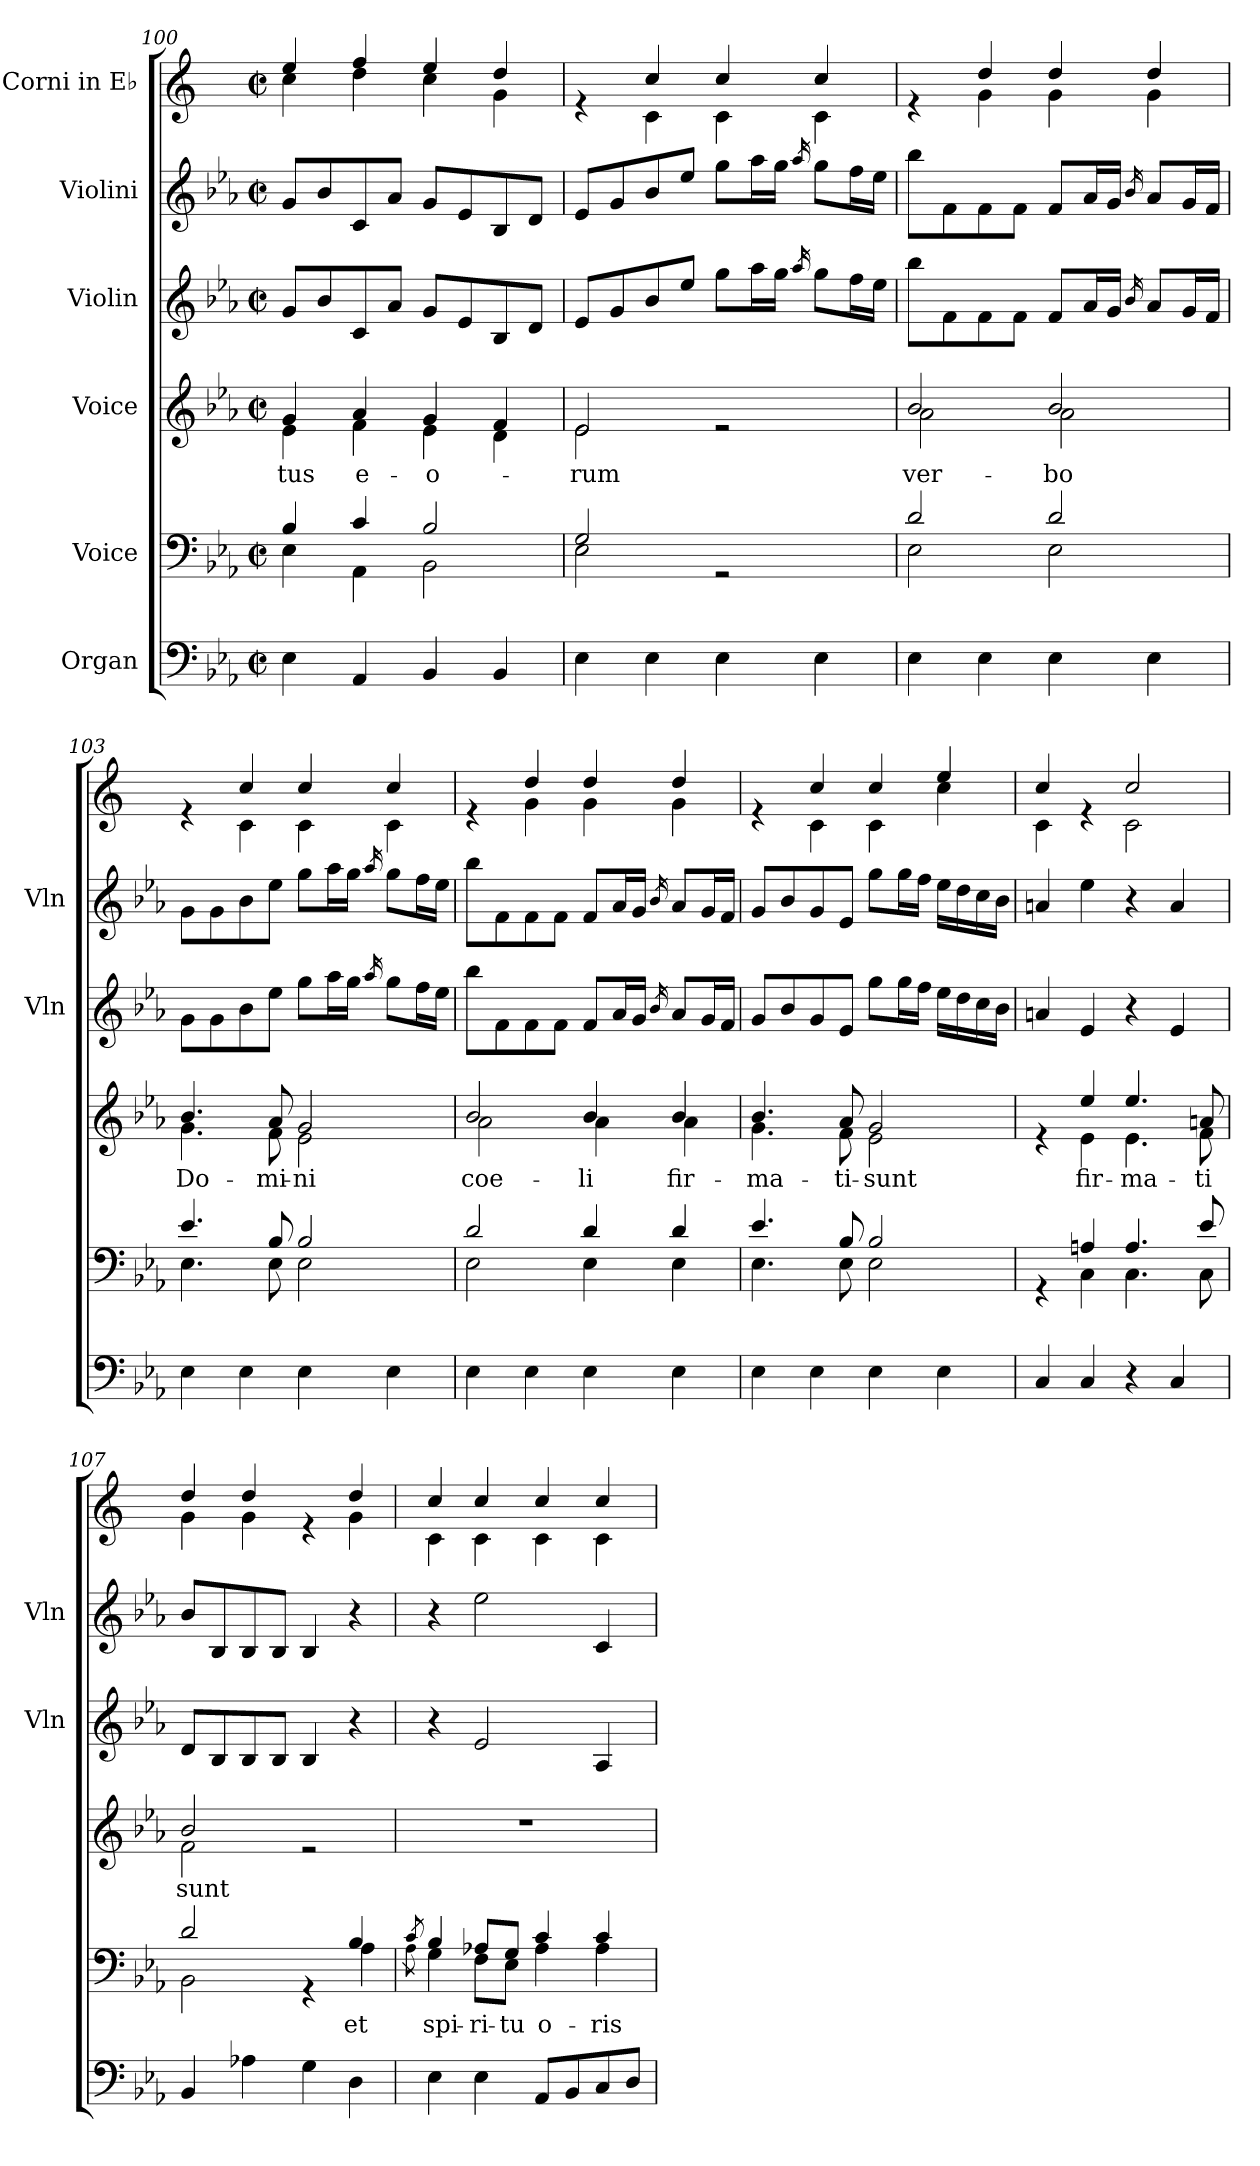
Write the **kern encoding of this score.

**kern	**kern	**text	**kern	**text	**kern	**kern	**kern
*part6	*part5	*part5	*part4	*part4	*part3	*part2	*part1
*staff6	*staff5	*staff5	*staff4	*staff4	*staff3	*staff2	*staff1
*I"Organ	*I"Voice	*	*I"Voice	*	*I"Violin	*I"Violini	*I"Corni in E♭
*	*	*	*	*	*I'Vln	*I'Vln	*
*clefF4	*clefF4	*	*clefG2	*	*clefG2	*clefG2	*clefG2
*	*	*	*	*	*	*	*ITrd5c9
*k[b-e-a-]	*k[b-e-a-]	*	*k[b-e-a-]	*	*k[b-e-a-]	*k[b-e-a-]	*k[b-e-a-]
*M2/2	*M2/2	*	*M2/2	*	*M2/2	*M2/2	*M2/2
*met(c|)	*met(c|)	*	*met(c|)	*	*met(c|)	*met(c|)	*met(c|)
=100	=100	=100	=100	=100	=100	=100	=100
*	*^	*	*	*	*	*	*
!	!	!	!	!	!LO:LY:b	!	!	!
*	*	*	*	*^	*	*	*	*^
4E-\	4B-/	4E-\	.	4g/	4e-\	-tus	8g/L	8g/L	4g/	4e-\
.	.	.	.	.	.	.	8b-/	8b-/	.	.
!	!	!	!	!	!	!LO:LY:b	!	!	!	!
4AA-/	4c/	4AA-\	.	4a-/	4f\	e-	8c/	8c/	4a-/	4f\
.	.	.	.	.	.	.	8a-/J	8a-/J	.	.
!	!	!	!	!	!	!LO:LY:b	!	!	!	!
4BB-/	2B-/	2BB-\	.	4g/	4e-\	-o-	8g/L	8g/L	4g/	4e-\
.	.	.	.	.	.	.	8e-/	8e-/	.	.
4BB-/	.	.	.	4f/	4d\	.	8B-/	8B-/	4f/	4B-\
.	.	.	.	.	.	.	8d/J	8d/J	.	.
=101	=101	=101	=101	=101	=101	=101	=101	=101	=101	=101
!	!	!	!	!	!	!LO:LY:b	!	!	!	!
4E-\	2G/	2E-\	.	2e-/	2e-\	-rum	8e-/L	8e-/L	4re	4ryy
.	.	.	.	.	.	.	8g/	8g/	.	.
4E-\	.	.	.	.	.	.	8b-/	8b-/	4e-/	4E-\
.	.	.	.	.	.	.	8ee-/J	8ee-/J	.	.
4E-\	2rGG	2ryy	.	2re	2ryy	.	8gg\L	8gg\L	4e-/	4E-\
.	.	.	.	.	.	.	16aa-\L	16aa-\L	.	.
.	.	.	.	.	.	.	16gg\JJ	16gg\JJ	.	.
.	.	.	.	.	.	.	16qaa-/	16qaa-/	.	.
4E-\	.	.	.	.	.	.	8gg\L	8gg\L	4e-/	4E-\
.	.	.	.	.	.	.	16ff\L	16ff\L	.	.
.	.	.	.	.	.	.	16ee-\JJ	16ee-\JJ	.	.
=102	=102	=102	=102	=102	=102	=102	=102	=102	=102	=102
!	!	!	!	!	!	!LO:LY:b	!	!	!	!
4E-\	2d/	2E-\	.	2b-/	2a-\	ver-	8bb-\L	8bb-\L	4re	4ryy
.	.	.	.	.	.	.	8f\	8f\	.	.
4E-\	.	.	.	.	.	.	8f\	8f\	4f/	4B-\
.	.	.	.	.	.	.	8f\J	8f\J	.	.
!	!	!	!	!	!	!LO:LY:b	!	!	!	!
4E-\	2d/	2E-\	.	2b-/	2a-\	-bo	8f/L	8f/L	4f/	4B-\
.	.	.	.	.	.	.	16a-/L	16a-/L	.	.
.	.	.	.	.	.	.	16g/JJ	16g/JJ	.	.
.	.	.	.	.	.	.	16qb-/	16qb-/	.	.
4E-\	.	.	.	.	.	.	8a-/L	8a-/L	4f/	4B-\
.	.	.	.	.	.	.	16g/L	16g/L	.	.
.	.	.	.	.	.	.	16f/JJ	16f/JJ	.	.
!!LO:LB:g=z	!!
=103	=103	=103	=103	=103	=103	=103	=103	=103	=103	=103
!	!	!	!	!	!	!LO:LY:b	!	!	!	!
4E-\	4.e-/	4.E-\	.	4.b-/	4.g\	Do-	8g\L	8g\L	4re	4ryy
.	.	.	.	.	.	.	8g\	8g\	.	.
4E-\	.	.	.	.	.	.	8b-\	8b-\	4e-/	4E-\
!	!	!	!	!	!	!LO:LY:b	!	!	!	!
.	8B-/	8E-\	.	8a-/	8f\	-mi-	8ee-\J	8ee-\J	.	.
!	!	!	!	!	!	!LO:LY:b	!	!	!	!
4E-\	2B-/	2E-\	.	2g/	2e-\	-ni	8gg\L	8gg\L	4e-/	4E-\
.	.	.	.	.	.	.	16aa-\L	16aa-\L	.	.
.	.	.	.	.	.	.	16gg\JJ	16gg\JJ	.	.
.	.	.	.	.	.	.	16qaa-/	16qaa-/	.	.
4E-\	.	.	.	.	.	.	8gg\L	8gg\L	4e-/	4E-\
.	.	.	.	.	.	.	16ff\L	16ff\L	.	.
.	.	.	.	.	.	.	16ee-\JJ	16ee-\JJ	.	.
=104	=104	=104	=104	=104	=104	=104	=104	=104	=104	=104
!	!	!	!	!	!	!LO:LY:b	!	!	!	!
4E-\	2d/	2E-\	.	2b-/	2a-\	coe-	8bb-\L	8bb-\L	4re	4ryy
.	.	.	.	.	.	.	8f\	8f\	.	.
4E-\	.	.	.	.	.	.	8f\	8f\	4f/	4B-\
.	.	.	.	.	.	.	8f\J	8f\J	.	.
!	!	!	!	!	!	!LO:LY:b	!	!	!	!
4E-\	4d/	4E-\	.	4b-/	4a-\	-li	8f/L	8f/L	4f/	4B-\
.	.	.	.	.	.	.	16a-/L	16a-/L	.	.
.	.	.	.	.	.	.	16g/JJ	16g/JJ	.	.
.	.	.	.	.	.	.	16qb-/	16qb-/	.	.
!	!	!	!	!	!	!LO:LY:b	!	!	!	!
4E-\	4d/	4E-\	.	4b-/	4a-\	fir-	8a-/L	8a-/L	4f/	4B-\
.	.	.	.	.	.	.	16g/L	16g/L	.	.
.	.	.	.	.	.	.	16f/JJ	16f/JJ	.	.
=105	=105	=105	=105	=105	=105	=105	=105	=105	=105	=105
!	!	!	!	!	!	!LO:LY:b	!	!	!	!
4E-\	4.e-/	4.E-\	.	4.b-/	4.g\	-ma-	8g/L	8g/L	4re	4ryy
.	.	.	.	.	.	.	8b-/	8b-/	.	.
4E-\	.	.	.	.	.	.	8g/	8g/	4e-/	4E-\
!	!	!	!	!	!	!LO:LY:b	!	!	!	!
.	8B-/	8E-\	.	8a-/	8f\	-ti-	8e-/J	8e-/J	.	.
!	!	!	!	!	!	!LO:LY:b	!	!	!	!
4E-\	2B-/	2E-\	.	2g/	2e-\	-sunt	8gg\L	8gg\L	4e-/	4E-\
.	.	.	.	.	.	.	16gg\L	16gg\L	.	.
.	.	.	.	.	.	.	16ff\JJ	16ff\JJ	.	.
4E-\	.	.	.	.	.	.	16ee-\LL	16ee-\LL	4g/	4e-\
.	.	.	.	.	.	.	16dd\	16dd\	.	.
.	.	.	.	.	.	.	16cc\	16cc\	.	.
.	.	.	.	.	.	.	16b-\JJ	16b-\JJ	.	.
=106	=106	=106	=106	=106	=106	=106	=106	=106	=106	=106
4C/	4rGG	4ryy	.	4re	4ryy	.	4an/	4an/	4e-/	4E-\
!	!	!	!	!	!	!LO:LY:b	!	!	!	!
4C/	4An/	4C\	.	4ee-/	4e-\	fir-	4e-/	4ee-\	4re	4ryy
!	!	!	!	!	!	!LO:LY:b	!	!	!	!
4r	4.A/	4.C\	.	4.ee-/	4.e-\	-ma-	4r	4r	2e-/	2E-\
4C/	.	.	.	.	.	.	4e-/	4a/	.	.
!	!	!	!	!	!	!LO:LY:b	!	!	!	!
.	8e-/	8C\	.	8an/	8f\	-ti	.	.	.	.
=107	=107	=107	=107	=107	=107	=107	=107	=107	=107	=107
!	!	!	!	!	!	!LO:LY:b	!	!	!	!
4BB-/	2d/	2BB-\	.	2b-/	2f\	sunt	8d/L	8b-/L	4f/	4B-\
.	.	.	.	.	.	.	8B-/	8B-/	.	.
4A-X\	.	.	.	.	.	.	8B-/	8B-/	4f/	4B-\
.	.	.	.	.	.	.	8B-/J	8B-/J	.	.
4G\	4rGG	4ryy	.	2re	2ryy	.	4B-/	4B-/	4re	4ryy
!	!	!	!LO:LY:b	!	!	!	!	!	!	!
4D\	4B-/	4A-\	et	.	.	.	4r	4r	4f/	4B-\
*	*	*	*	*v	*v	*	*	*	*	*
!!LO:PB:g=z	!!
=108	=108	=108	=108	=108	=108	=108	=108	=108	=108
.	8qc/	8qA-\	.	.	.	.	.	.	.
!	!	!	!LO:LY:b	!	!	!	!	!	!
4E-\	4B-/	4G\	spi-	1r	.	4r	4r	4e-/	4E-\
!	!	!	!LO:LY:b	!	!	!	!	!	!
4E-\	8A-X/L	8F\L	-ri-	.	.	2e-/	2ee-\	4e-/	4E-\
!	!	!	!LO:LY:b	!	!	!	!	!	!
.	8G/J	8E-\J	-tu	.	.	.	.	.	.
!	!	!	!LO:LY:b	!	!	!	!	!	!
8AA-/L	4c/	4A-\	o-	.	.	.	.	4e-/	4E-\
8BB-/	.	.	.	.	.	.	.	.	.
!	!	!	!LO:LY:b	!	!	!	!	!	!
8C/	4c/	4A-\	-ris	.	.	4A-/	4c/	4e-/	4E-\
8D/J	.	.	.	.	.	.	.	.	.
*	*v	*v	*	*	*	*	*	*v	*v
=	=	=	=	=	=	=	=
*-	*-	*-	*-	*-	*-	*-	*-
